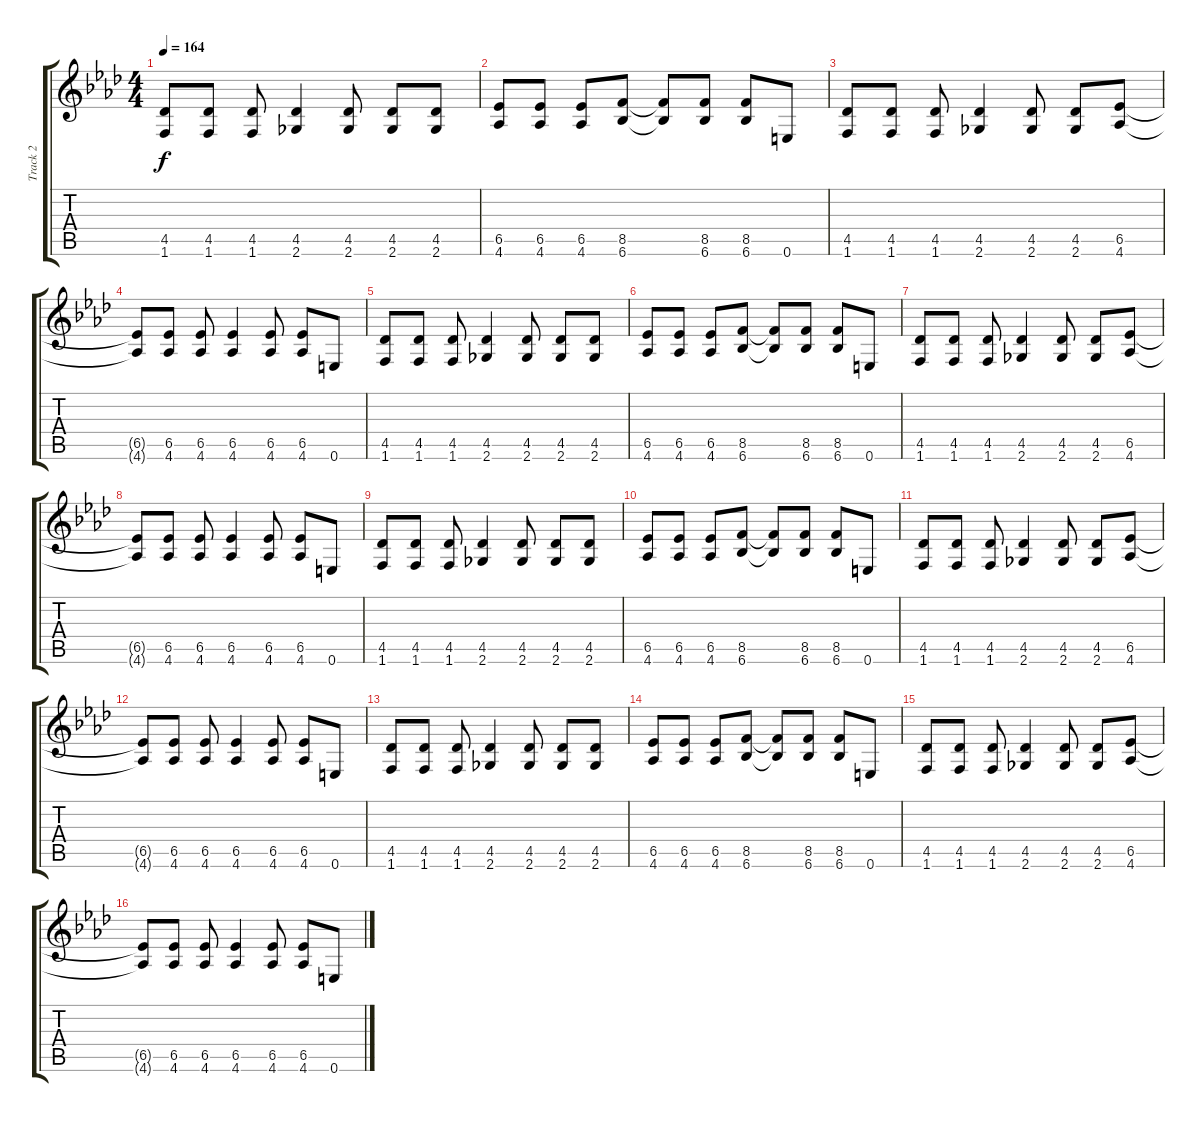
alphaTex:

\track ("Track 2" "Track 2") {instrument distortionguitar}
\staff {score tabs}
\tuning (E4 B3 G3 D3 A2 E2) {hide}
\ts (4 4)
\tempo 164
\clef g2
\ks ab
(4.5 1.6).8{dy f} (4.5 1.6).8 (4.5 1.6).8 (4.5 2.6).4 (4.5 2.6).8 (4.5 2.6).8 (4.5 2.6).8 |
(6.5 4.6).8 (6.5 4.6).8 (6.5 4.6).8 (8.5 6.6).8 (8.5{t} 6.6{t}).8 (8.5 6.6).8 (8.5 6.6).8 0.6.8 |
(4.5 1.6).8 (4.5 1.6).8 (4.5 1.6).8 (4.5 2.6).4 (4.5 2.6).8 (4.5 2.6).8 (6.5 4.6).8 |
(6.5{t} 4.6{t}).8 (6.5 4.6).8 (6.5 4.6).8 (6.5 4.6).4 (6.5 4.6).8 (6.5 4.6).8 0.6.8 |
(4.5 1.6).8 (4.5 1.6).8 (4.5 1.6).8 (4.5 2.6).4 (4.5 2.6).8 (4.5 2.6).8 (4.5 2.6).8 |
(6.5 4.6).8 (6.5 4.6).8 (6.5 4.6).8 (8.5 6.6).8 (8.5{t} 6.6{t}).8 (8.5 6.6).8 (8.5 6.6).8 0.6.8 |
(4.5 1.6).8 (4.5 1.6).8 (4.5 1.6).8 (4.5 2.6).4 (4.5 2.6).8 (4.5 2.6).8 (6.5 4.6).8 |
(6.5{t} 4.6{t}).8 (6.5 4.6).8 (6.5 4.6).8 (6.5 4.6).4 (6.5 4.6).8 (6.5 4.6).8 0.6.8 |
(4.5 1.6).8 (4.5 1.6).8 (4.5 1.6).8 (4.5 2.6).4 (4.5 2.6).8 (4.5 2.6).8 (4.5 2.6).8 |
(6.5 4.6).8 (6.5 4.6).8 (6.5 4.6).8 (8.5 6.6).8 (8.5{t} 6.6{t}).8 (8.5 6.6).8 (8.5 6.6).8 0.6.8 |
(4.5 1.6).8 (4.5 1.6).8 (4.5 1.6).8 (4.5 2.6).4 (4.5 2.6).8 (4.5 2.6).8 (6.5 4.6).8 |
(6.5{t} 4.6{t}).8 (6.5 4.6).8 (6.5 4.6).8 (6.5 4.6).4 (6.5 4.6).8 (6.5 4.6).8 0.6.8 |
(4.5 1.6).8 (4.5 1.6).8 (4.5 1.6).8 (4.5 2.6).4 (4.5 2.6).8 (4.5 2.6).8 (4.5 2.6).8 |
(6.5 4.6).8 (6.5 4.6).8 (6.5 4.6).8 (8.5 6.6).8 (8.5{t} 6.6{t}).8 (8.5 6.6).8 (8.5 6.6).8 0.6.8 |
(4.5 1.6).8 (4.5 1.6).8 (4.5 1.6).8 (4.5 2.6).4 (4.5 2.6).8 (4.5 2.6).8 (6.5 4.6).8 |
(6.5{t} 4.6{t}).8 (6.5 4.6).8 (6.5 4.6).8 (6.5 4.6).4 (6.5 4.6).8 (6.5 4.6).8 0.6.8
